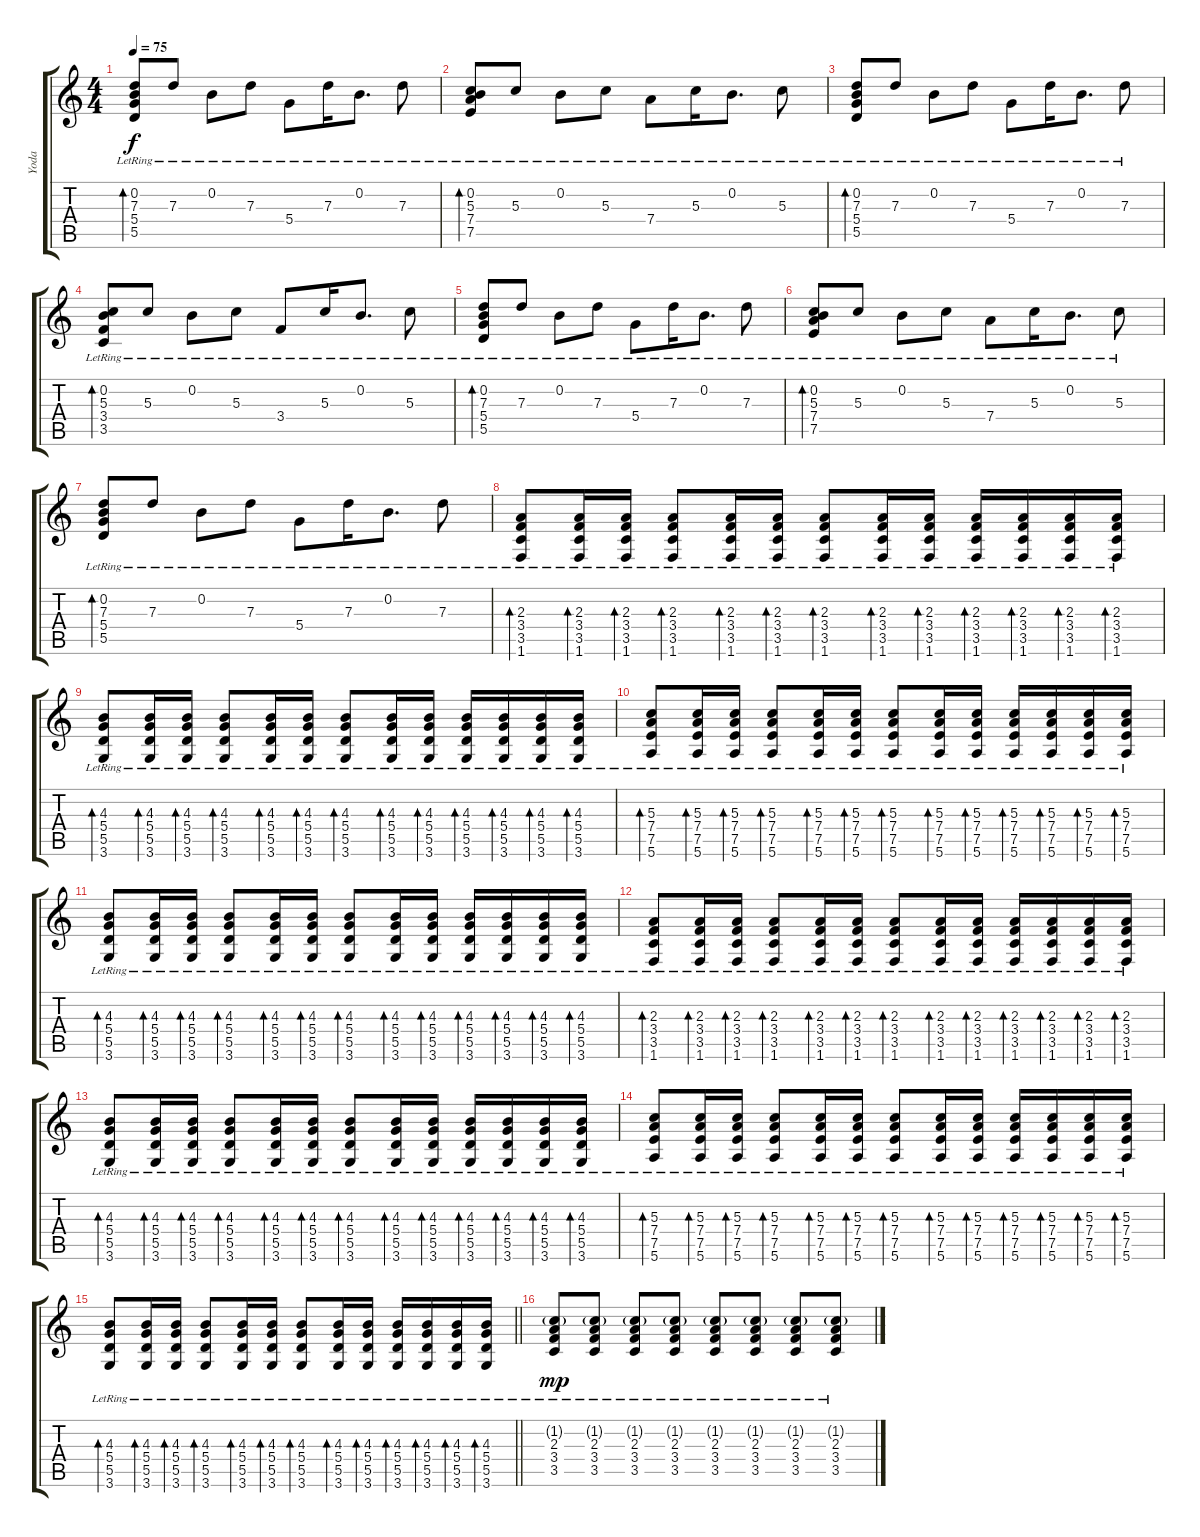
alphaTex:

\track ("Yoda" "Yoda") {instrument electricguitarjazz}
\staff {score tabs}
\tuning (E4 B3 G3 D3 A2 E2) {hide}
\ts (4 4)
\tempo 75
\clef g2
\ks c
(0.2{lr} 7.3{lr} 5.4{lr} 5.5{lr}).8{bd 60 dy f} 7.3{lr}.8 0.2{lr}.8 7.3{lr}.8 5.4{lr}.8 7.3{lr}.16 0.2{lr}.8{d} 7.3{lr}.8 |
(0.2{lr} 5.3{lr} 7.4{lr} 7.5{lr}).8{bd 60} 5.3{lr}.8 0.2{lr}.8 5.3{lr}.8 7.4{lr}.8 5.3{lr}.16 0.2{lr}.8{d} 5.3{lr}.8 |
(0.2{lr} 7.3{lr} 5.4{lr} 5.5{lr}).8{bd 60} 7.3{lr}.8 0.2{lr}.8 7.3{lr}.8 5.4{lr}.8 7.3{lr}.16 0.2{lr}.8{d} 7.3{lr}.8 |
(0.2{lr} 5.3{lr} 3.4{lr} 3.5{lr}).8{bd 60} 5.3{lr}.8 0.2{lr}.8 5.3{lr}.8 3.4{lr}.8 5.3{lr}.16 0.2{lr}.8{d} 5.3{lr}.8 |
(0.2{lr} 7.3{lr} 5.4{lr} 5.5{lr}).8{bd 60} 7.3{lr}.8 0.2{lr}.8 7.3{lr}.8 5.4{lr}.8 7.3{lr}.16 0.2{lr}.8{d} 7.3{lr}.8 |
(0.2{lr} 5.3{lr} 7.4{lr} 7.5{lr}).8{bd 60} 5.3{lr}.8 0.2{lr}.8 5.3{lr}.8 7.4{lr}.8 5.3{lr}.16 0.2{lr}.8{d} 5.3{lr}.8 |
(0.2{lr} 7.3{lr} 5.4{lr} 5.5{lr}).8{bd 60} 7.3{lr}.8 0.2{lr}.8 7.3{lr}.8 5.4{lr}.8 7.3{lr}.16 0.2{lr}.8{d} 7.3{lr}.8 |
(2.3{lr} 3.4{lr} 3.5{lr} 1.6).8{bd 60} (2.3 3.4{lr} 3.5{lr} 1.6).16{bd 60} (2.3 3.4{lr} 3.5{lr} 1.6).16{bd 60} (2.3{lr} 3.4{lr} 3.5{lr} 1.6).8{bd 60} (2.3{lr} 3.4{lr} 3.5{lr} 1.6).16{bd 60} (2.3{lr} 3.4{lr} 3.5{lr} 1.6).16{bd 60} (2.3{lr} 3.4{lr} 3.5{lr} 1.6).8{bd 60} (2.3{lr} 3.4{lr} 3.5{lr} 1.6).16{bd 60} (2.3 3.4{lr} 3.5{lr} 1.6).16{bd 60} (2.3{lr} 3.4{lr} 3.5{lr} 1.6).16{bd 60} (2.3{lr} 3.4{lr} 3.5{lr} 1.6).16{bd 60} (2.3{lr} 3.4{lr} 3.5{lr} 1.6).16{bd 60} (2.3{lr} 3.4{lr} 3.5{lr} 1.6).16{bd 60} |
(4.3{lr} 5.4{lr} 5.5{lr} 3.6).8{bd 60} (4.3{lr} 5.4{lr} 5.5{lr} 3.6).16{bd 60} (4.3{lr} 5.4{lr} 5.5{lr} 3.6).16{bd 60} (4.3{lr} 5.4{lr} 5.5{lr} 3.6).8{bd 60} (4.3{lr} 5.4{lr} 5.5{lr} 3.6).16{bd 60} (4.3{lr} 5.4{lr} 5.5{lr} 3.6).16{bd 60} (4.3{lr} 5.4{lr} 5.5{lr} 3.6).8{bd 60} (4.3{lr} 5.4{lr} 5.5{lr} 3.6).16{bd 60} (4.3{lr} 5.4{lr} 5.5{lr} 3.6).16{bd 60} (4.3{lr} 5.4{lr} 5.5{lr} 3.6).16{bd 60} (4.3{lr} 5.4{lr} 5.5{lr} 3.6).16{bd 60} (4.3{lr} 5.4{lr} 5.5{lr} 3.6).16{bd 60} (4.3{lr} 5.4{lr} 5.5{lr} 3.6).16{bd 60} |
(5.3{lr} 7.4{lr} 7.5{lr} 5.6).8{bd 60} (5.3{lr} 7.4{lr} 7.5{lr} 5.6).16{bd 60} (5.3{lr} 7.4{lr} 7.5{lr} 5.6).16{bd 60} (5.3{lr} 7.4{lr} 7.5{lr} 5.6).8{bd 60} (5.3{lr} 7.4{lr} 7.5{lr} 5.6).16{bd 60} (5.3{lr} 7.4{lr} 7.5{lr} 5.6).16{bd 60} (5.3{lr} 7.4{lr} 7.5{lr} 5.6).8{bd 60} (5.3{lr} 7.4{lr} 7.5{lr} 5.6).16{bd 60} (5.3{lr} 7.4{lr} 7.5{lr} 5.6).16{bd 60} (5.3{lr} 7.4{lr} 7.5{lr} 5.6).16{bd 60} (5.3{lr} 7.4{lr} 7.5{lr} 5.6).16{bd 60} (5.3{lr} 7.4{lr} 7.5{lr} 5.6).16{bd 60} (5.3{lr} 7.4{lr} 7.5{lr} 5.6).16{bd 60} |
(4.3{lr} 5.4{lr} 5.5{lr} 3.6).8{bd 60} (4.3{lr} 5.4{lr} 5.5{lr} 3.6).16{bd 60} (4.3{lr} 5.4{lr} 5.5{lr} 3.6).16{bd 60} (4.3{lr} 5.4{lr} 5.5{lr} 3.6).8{bd 60} (4.3{lr} 5.4{lr} 5.5{lr} 3.6).16{bd 60} (4.3{lr} 5.4{lr} 5.5{lr} 3.6).16{bd 60} (4.3{lr} 5.4{lr} 5.5{lr} 3.6).8{bd 60} (4.3{lr} 5.4{lr} 5.5{lr} 3.6).16{bd 60} (4.3{lr} 5.4{lr} 5.5{lr} 3.6).16{bd 60} (4.3{lr} 5.4{lr} 5.5{lr} 3.6).16{bd 60} (4.3{lr} 5.4{lr} 5.5{lr} 3.6).16{bd 60} (4.3{lr} 5.4{lr} 5.5{lr} 3.6).16{bd 60} (4.3{lr} 5.4{lr} 5.5{lr} 3.6).16{bd 60} |
(2.3{lr} 3.4{lr} 3.5{lr} 1.6).8{bd 60} (2.3 3.4{lr} 3.5{lr} 1.6).16{bd 60} (2.3 3.4{lr} 3.5{lr} 1.6).16{bd 60} (2.3{lr} 3.4{lr} 3.5{lr} 1.6).8{bd 60} (2.3{lr} 3.4{lr} 3.5{lr} 1.6).16{bd 60} (2.3{lr} 3.4{lr} 3.5{lr} 1.6).16{bd 60} (2.3{lr} 3.4{lr} 3.5{lr} 1.6).8{bd 60} (2.3{lr} 3.4{lr} 3.5{lr} 1.6).16{bd 60} (2.3 3.4{lr} 3.5{lr} 1.6).16{bd 60} (2.3{lr} 3.4{lr} 3.5{lr} 1.6).16{bd 60} (2.3{lr} 3.4{lr} 3.5{lr} 1.6).16{bd 60} (2.3{lr} 3.4{lr} 3.5{lr} 1.6).16{bd 60} (2.3{lr} 3.4{lr} 3.5{lr} 1.6).16{bd 60} |
(4.3{lr} 5.4{lr} 5.5{lr} 3.6).8{bd 60} (4.3{lr} 5.4{lr} 5.5{lr} 3.6).16{bd 60} (4.3{lr} 5.4{lr} 5.5{lr} 3.6).16{bd 60} (4.3{lr} 5.4{lr} 5.5{lr} 3.6).8{bd 60} (4.3{lr} 5.4{lr} 5.5{lr} 3.6).16{bd 60} (4.3{lr} 5.4{lr} 5.5{lr} 3.6).16{bd 60} (4.3{lr} 5.4{lr} 5.5{lr} 3.6).8{bd 60} (4.3{lr} 5.4{lr} 5.5{lr} 3.6).16{bd 60} (4.3{lr} 5.4{lr} 5.5{lr} 3.6).16{bd 60} (4.3{lr} 5.4{lr} 5.5{lr} 3.6).16{bd 60} (4.3{lr} 5.4{lr} 5.5{lr} 3.6).16{bd 60} (4.3{lr} 5.4{lr} 5.5{lr} 3.6).16{bd 60} (4.3{lr} 5.4{lr} 5.5{lr} 3.6).16{bd 60} |
(5.3{lr} 7.4{lr} 7.5{lr} 5.6).8{bd 60} (5.3{lr} 7.4{lr} 7.5{lr} 5.6).16{bd 60} (5.3{lr} 7.4{lr} 7.5{lr} 5.6).16{bd 60} (5.3{lr} 7.4{lr} 7.5{lr} 5.6).8{bd 60} (5.3{lr} 7.4{lr} 7.5{lr} 5.6).16{bd 60} (5.3{lr} 7.4{lr} 7.5{lr} 5.6).16{bd 60} (5.3{lr} 7.4{lr} 7.5{lr} 5.6).8{bd 60} (5.3{lr} 7.4{lr} 7.5{lr} 5.6).16{bd 60} (5.3{lr} 7.4{lr} 7.5{lr} 5.6).16{bd 60} (5.3{lr} 7.4{lr} 7.5{lr} 5.6).16{bd 60} (5.3{lr} 7.4{lr} 7.5{lr} 5.6).16{bd 60} (5.3{lr} 7.4{lr} 7.5{lr} 5.6).16{bd 60} (5.3{lr} 7.4{lr} 7.5{lr} 5.6).16{bd 60} |
\barLineRight lightlight
(4.3{lr} 5.4{lr} 5.5{lr} 3.6).8{bd 60} (4.3{lr} 5.4{lr} 5.5{lr} 3.6).16{bd 60} (4.3{lr} 5.4{lr} 5.5{lr} 3.6).16{bd 60} (4.3{lr} 5.4{lr} 5.5{lr} 3.6).8{bd 60} (4.3{lr} 5.4{lr} 5.5{lr} 3.6).16{bd 60} (4.3{lr} 5.4{lr} 5.5{lr} 3.6).16{bd 60} (4.3{lr} 5.4{lr} 5.5{lr} 3.6).8{bd 60} (4.3{lr} 5.4{lr} 5.5{lr} 3.6).16{bd 60} (4.3{lr} 5.4{lr} 5.5{lr} 3.6).16{bd 60} (4.3{lr} 5.4{lr} 5.5{lr} 3.6).16{bd 60} (4.3{lr} 5.4{lr} 5.5{lr} 3.6).16{bd 60} (4.3{lr} 5.4{lr} 5.5{lr} 3.6).16{bd 60} (4.3{lr} 5.4{lr} 5.5{lr} 3.6).16{bd 60} |
\section ("" "")
(1.2{g} 2.3{lr} 3.4{lr} 3.5{lr}).8{dy mp volume 10 instrument overdrivenguitar} (1.2{g} 2.3 3.4{lr} 3.5).8 (1.2{g} 2.3 3.4{lr} 3.5).8 (1.2{g} 2.3 3.4{lr} 3.5).8 (1.2{g} 2.3 3.4{lr} 3.5).8 (1.2{g} 2.3 3.4{lr} 3.5).8 (1.2{g} 2.3 3.4{lr} 3.5).8 (1.2{g} 2.3 3.4{lr} 3.5).8
